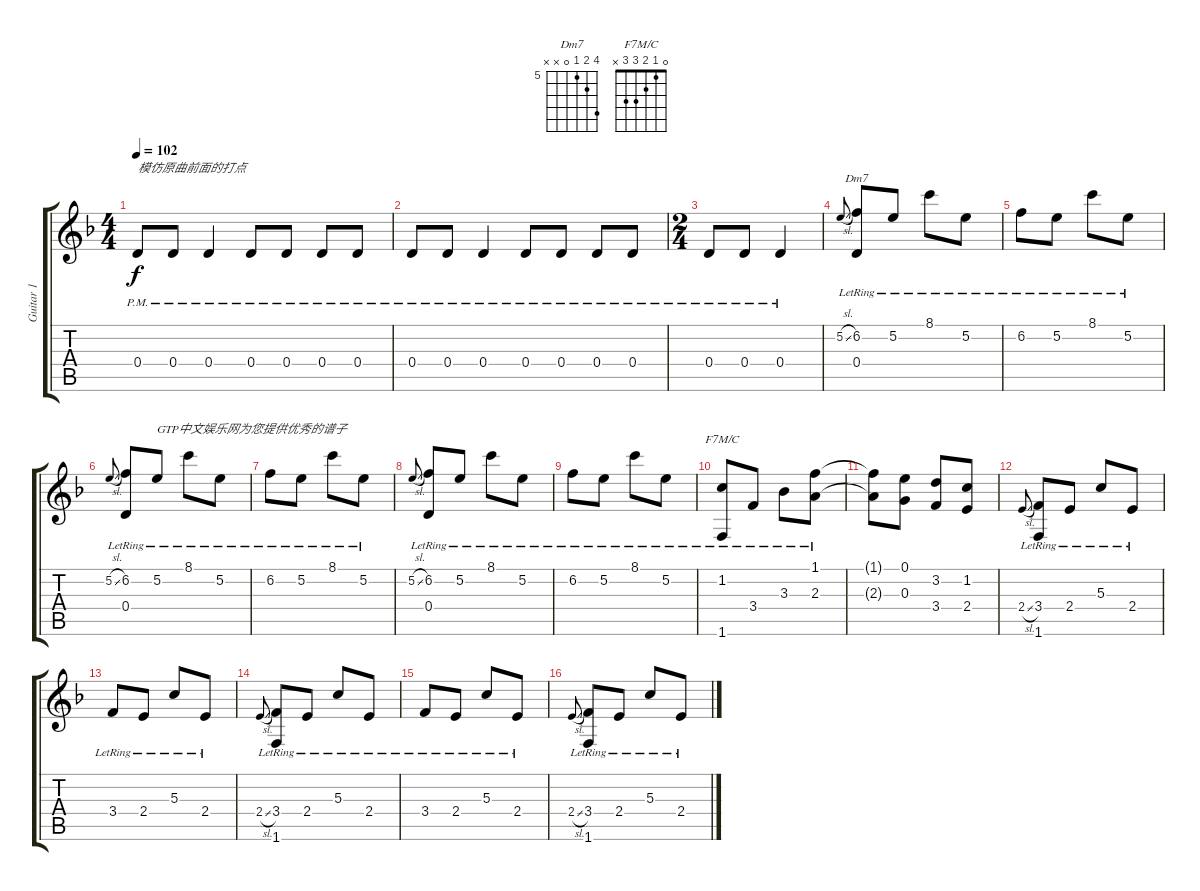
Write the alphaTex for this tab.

\track ("Guitar 1" "Guitar 1") {instrument acousticguitarsteel}
\staff {score tabs}
\tuning (E4 B3 G3 D3 A2 E2) {hide}
\chord ("Dm7" 8 6 5 0 x x) {firstfret 5}
\chord ("F7M/C" 0 1 2 3 3 x)
\ts (4 4)
\tempo 102
\clef g2
\ks f
0.4{pm}.8{txt "模仿原曲前面的打点" dy f instrument acousticguitarsteel} 0.4{pm}.8 0.4{pm}.4 0.4{pm}.8 0.4{pm}.8 0.4{pm}.8 0.4{pm}.8 |
0.4{pm}.8 0.4{pm}.8 0.4{pm}.4 0.4{pm}.8 0.4{pm}.8 0.4{pm}.8 0.4{pm}.8 |
\ts (2 4)
0.4{pm}.8 0.4{pm}.8 0.4{pm}.4 |
5.2{sl}.8{gr onbeat} (6.2{lr} 0.4{lr}).8{ch "Dm7"} 5.2{lr}.8 8.1{lr}.8 5.2{lr}.8 |
6.2{lr}.8 5.2{lr}.8 8.1{lr}.8 5.2{lr}.8 |
5.2{sl}.8{gr onbeat} (6.2{lr} 0.4{lr}).8 5.2{lr}.8{txt "GTP中文娱乐网为您提供优秀的谱子"} 8.1{lr}.8 5.2{lr}.8 |
6.2{lr}.8 5.2{lr}.8 8.1{lr}.8 5.2{lr}.8 |
5.2{sl}.8{gr onbeat} (6.2{lr} 0.4).8 5.2{lr}.8 8.1{lr}.8 5.2{lr}.8 |
6.2{lr}.8 5.2{lr}.8 8.1{lr}.8 5.2{lr}.8 |
(1.2{lr} 1.6).8{ch "F7M/C"} 3.4{lr}.8 3.3{lr}.8 (1.1 2.3{lr}).8 |
(1.1{t} 2.3{t}).8 (0.1 0.3).8 (3.2 3.4).8 (1.2 2.4).8 |
2.4{sl}.8{gr onbeat} (3.4{lr} 1.6).8 2.4{lr}.8 5.3{lr}.8 2.4{lr}.8 |
3.4{lr}.8 2.4{lr}.8 5.3{lr}.8 2.4{lr}.8 |
2.4{sl}.8{gr onbeat} (3.4{lr} 1.6).8 2.4{lr}.8 5.3{lr}.8 2.4{lr}.8 |
3.4{lr}.8 2.4{lr}.8 5.3{lr}.8 2.4{lr}.8 |
2.4{sl}.8{gr onbeat} (3.4{lr} 1.6).8 2.4{lr}.8 5.3{lr}.8 2.4{lr}.8
